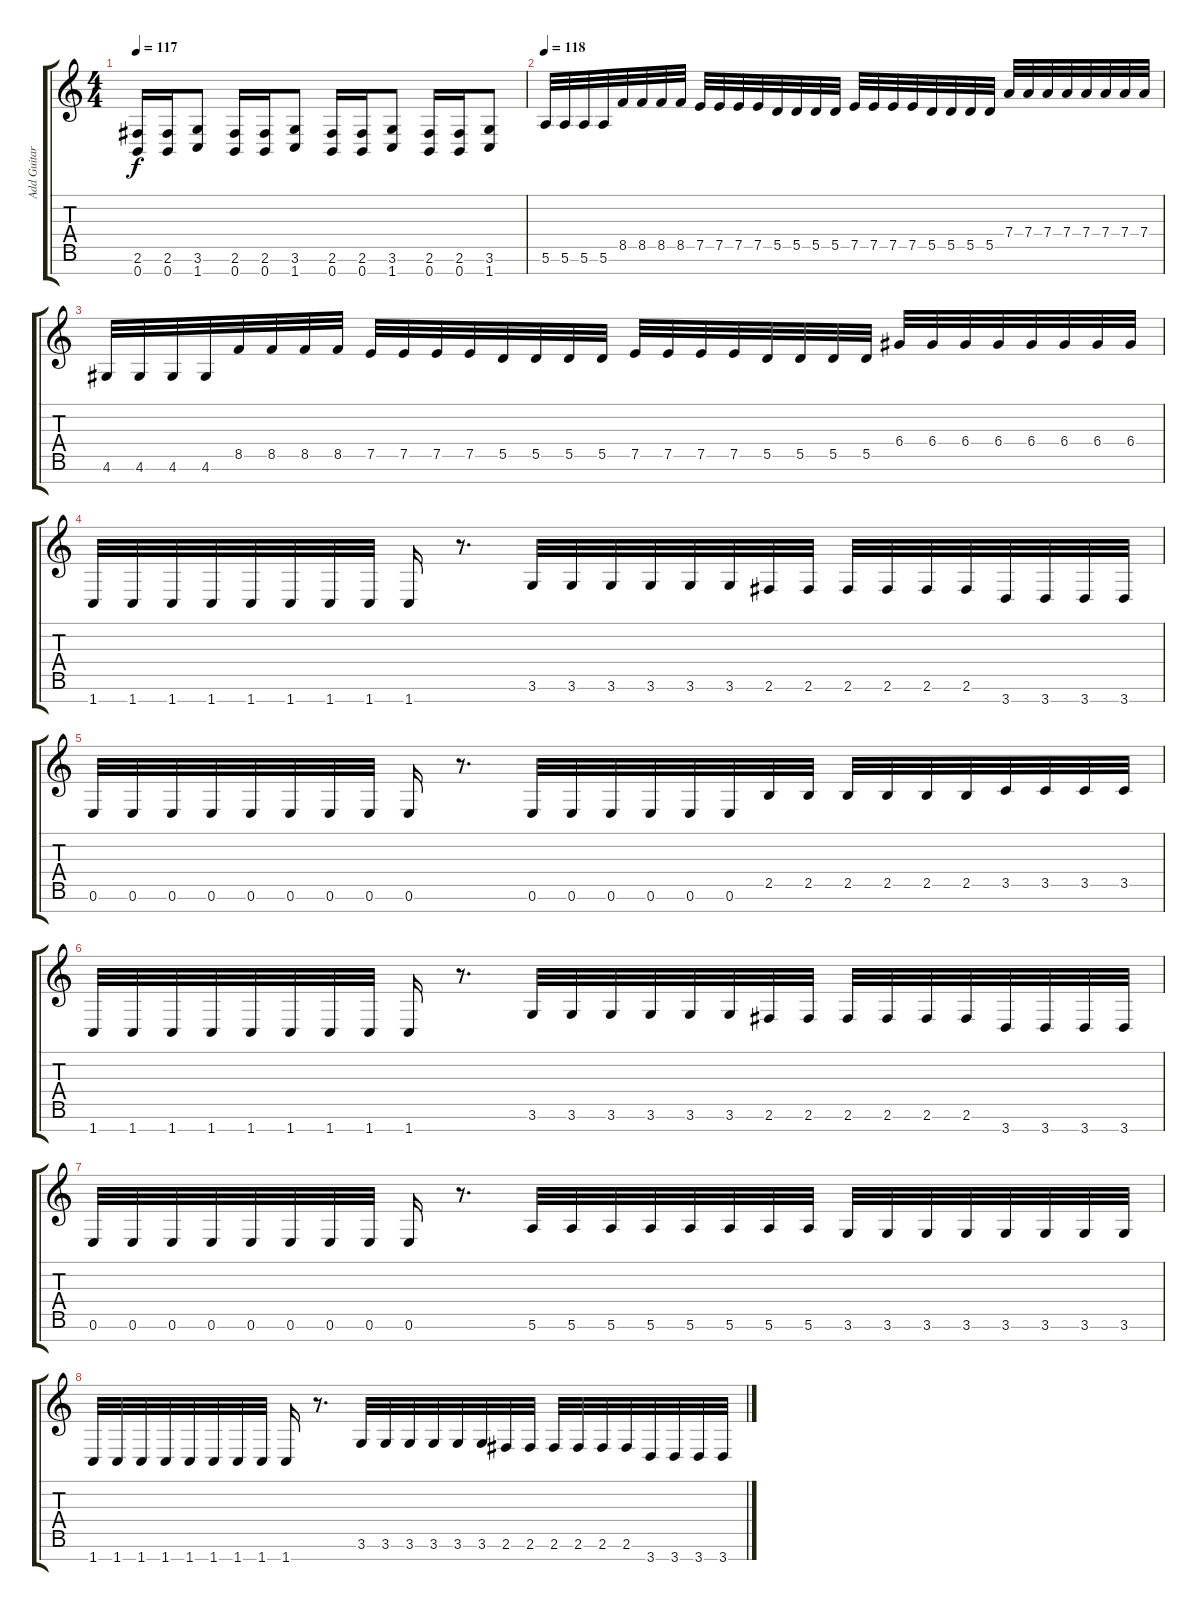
\track ("Add Guitar" "Add Guitar") {instrument distortionguitar}
\staff {score tabs}
\tuning (E4 B3 G3 D3 A2 E2 B1) {hide}
\ts (4 4)
\tempo 117
\clef g2
\ks c
(2.6 0.7).16{dy f} (2.6 0.7).16 (3.6 1.7).8 (2.6 0.7).16 (2.6 0.7).16 (3.6 1.7).8 (2.6 0.7).16 (2.6 0.7).16 (3.6 1.7).8 (2.6 0.7).16 (2.6 0.7).16 (3.6 1.7).8 |
\tempo 118
5.6.32 5.6.32 5.6.32 5.6.32 8.5.32 8.5.32 8.5.32 8.5.32 7.5.32 7.5.32 7.5.32 7.5.32 5.5.32 5.5.32 5.5.32 5.5.32 7.5.32 7.5.32 7.5.32 7.5.32 5.5.32 5.5.32 5.5.32 5.5.32 7.4.32 7.4.32 7.4.32 7.4.32 7.4.32 7.4.32 7.4.32 7.4.32 |
4.6.32 4.6.32 4.6.32 4.6.32 8.5.32 8.5.32 8.5.32 8.5.32 7.5.32 7.5.32 7.5.32 7.5.32 5.5.32 5.5.32 5.5.32 5.5.32 7.5.32 7.5.32 7.5.32 7.5.32 5.5.32 5.5.32 5.5.32 5.5.32 6.4.32 6.4.32 6.4.32 6.4.32 6.4.32 6.4.32 6.4.32 6.4.32 |
1.7.32 1.7.32 1.7.32 1.7.32 1.7.32 1.7.32 1.7.32 1.7.32 1.7.16 r.8{d} 3.6.32 3.6.32 3.6.32 3.6.32 3.6.32 3.6.32 2.6.32 2.6.32 2.6.32 2.6.32 2.6.32 2.6.32 3.7.32 3.7.32 3.7.32 3.7.32 |
0.6.32 0.6.32 0.6.32 0.6.32 0.6.32 0.6.32 0.6.32 0.6.32 0.6.16 r.8{d} 0.6.32 0.6.32 0.6.32 0.6.32 0.6.32 0.6.32 2.5.32 2.5.32 2.5.32 2.5.32 2.5.32 2.5.32 3.5.32 3.5.32 3.5.32 3.5.32 |
1.7.32 1.7.32 1.7.32 1.7.32 1.7.32 1.7.32 1.7.32 1.7.32 1.7.16 r.8{d} 3.6.32 3.6.32 3.6.32 3.6.32 3.6.32 3.6.32 2.6.32 2.6.32 2.6.32 2.6.32 2.6.32 2.6.32 3.7.32 3.7.32 3.7.32 3.7.32 |
0.6.32 0.6.32 0.6.32 0.6.32 0.6.32 0.6.32 0.6.32 0.6.32 0.6.16 r.8{d} 5.6.32 5.6.32 5.6.32 5.6.32 5.6.32 5.6.32 5.6.32 5.6.32 3.6.32 3.6.32 3.6.32 3.6.32 3.6.32 3.6.32 3.6.32 3.6.32 |
1.7.32 1.7.32 1.7.32 1.7.32 1.7.32 1.7.32 1.7.32 1.7.32 1.7.16 r.8{d} 3.6.32 3.6.32 3.6.32 3.6.32 3.6.32 3.6.32 2.6.32 2.6.32 2.6.32 2.6.32 2.6.32 2.6.32 3.7.32 3.7.32 3.7.32 3.7.32
